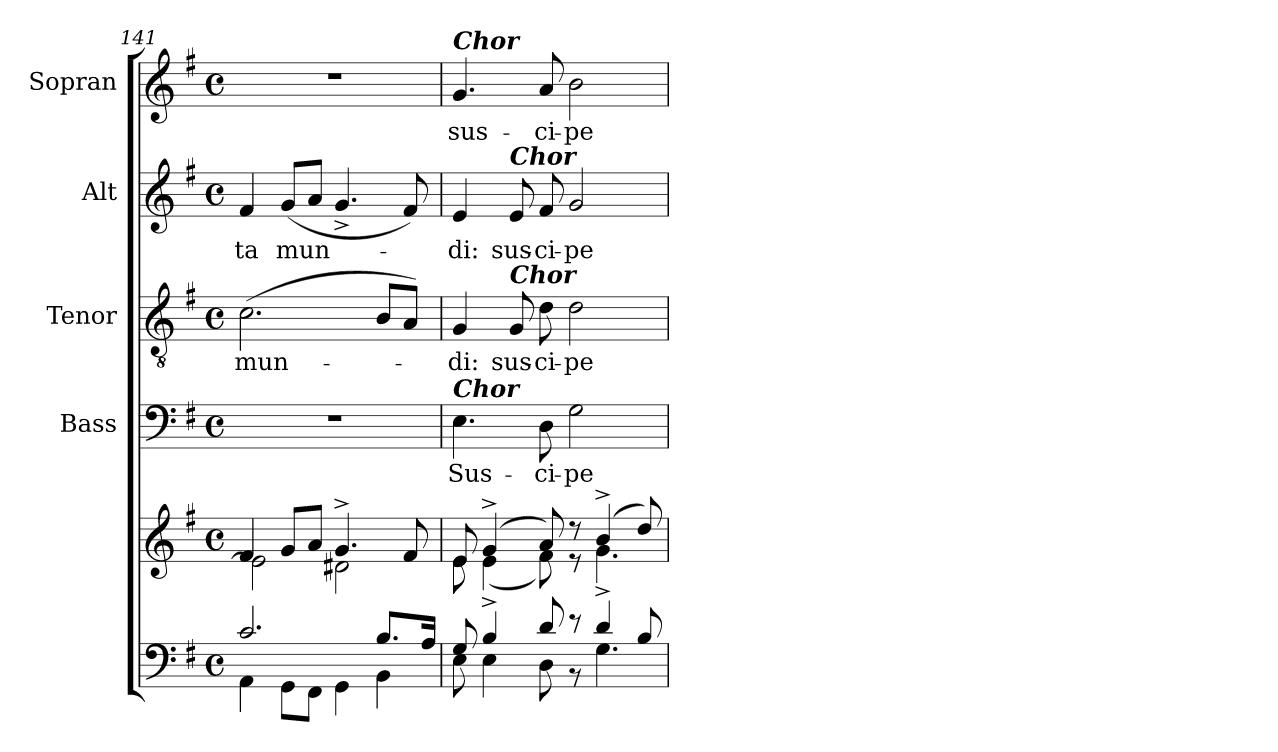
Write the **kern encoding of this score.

**kern	**kern	**kern	**text	**kern	**text	**kern	**text	**kern	**text
*part5	*part5	*part4	*part4	*part3	*part3	*part2	*part2	*part1	*part1
*staff6	*staff5	*staff4	*staff4	*staff3	*staff3	*staff2	*staff2	*staff1	*staff1
*	*	*I"Bass	*	*I"Tenor	*	*I"Alt	*	*I"Sopran	*
*	*	*I'B.	*	*I'T.	*	*I'A.	*	*I'S.	*
!!LO:PB:g=z
*clefF4	*clefG2	*clefF4	*	*clefGv2	*	*clefG2	*	*clefG2	*
*k[f#]	*k[f#]	*k[f#]	*	*k[f#]	*	*k[f#]	*	*k[f#]	*
*G:	*G:	*G:	*	*G:	*	*G:	*	*G:	*
*M4/4	*M4/4	*M4/4	*	*M4/4	*	*M4/4	*	*M4/4	*
*met(c)	*met(c)	*met(c)	*	*met(c)	*	*met(c)	*	*met(c)	*
=141	=141	=141	=141	=141	=141	=141	=141	=141	=141
*^	*^	*	*	*	*	*	*	*	*
!	!	!	!	!	!	!	!LO:LY:b	!	!LO:LY:b	!	!
2.c/	4AA\	4f#/	2e\]	1r	.	(>2.c\	mun-	4f#/	-ta	1r	.
!	!	!	!	!	!	!	!	!	!LO:LY:b	!	!
.	8GG\L	8g/L	.	.	.	.	.	(<8g/L	mun-	.	.
.	8FF#\J	8a/J	.	.	.	.	.	8a/J	.	.	.
.	4GG\	4.g^>^</	2d#X\	.	.	.	.	4.g^</	.	.	.
8.B/L	4BB\	.	.	.	.	8B/L	.	.	.	.	.
.	.	8f#/	.	.	.	8A/J)	.	8f#/)	.	.	.
16A/Jk	.	.	.	.	.	.	.	.	.	.	.
=142	=142	=142	=142	=142	=142	=142	=142	=142	=142	=142	=142
!	!	!	!	!	!	!	!	!	!	!LO:TX:a:Bi:t=Chor	!
!	!	!	!	!LO:TX:a:Bi:t=Chor	!	!	!	!	!	!	!
!	!	!	!	!	!LO:LY:b	!	!LO:LY:b	!	!LO:LY:b	!	!LO:LY:b
8G/	8E\	8e/	8e\	4.E\	Sus-	4G/	-di:	4e/	-di:	4.g/	sus-
4B^</	4E\	(4g^>/	(<4e\	.	.	.	.	.	.	.	.
!	!	!	!	!	!	!	!	!LO:TX:a:Bi:t=Chor	!	!	!
!	!	!	!	!	!	!LO:TX:a:Bi:t=Chor	!	!	!	!	!
!	!	!	!	!	!	!	!LO:LY:b	!	!LO:LY:b	!	!
.	.	.	.	.	.	8G/	sus-	8e/	sus-	.	.
!	!	!	!	!	!LO:LY:b	!	!LO:LY:b	!	!LO:LY:b	!	!LO:LY:b
8d/	8D\	8a/)	8f#\)	8D\	-ci-	8d\	-ci-	8f#/	-ci-	8a/	-ci-
!	!	!	!	!	!LO:LY:b	!	!LO:LY:b	!	!LO:LY:b	!	!LO:LY:b
8r	8r	8r	8r	2G\	-pe	2d\	-pe	2g/	-pe	2b\	-pe
4d^>/	4.G\	(4b^>/	4.g\	.	.	.	.	.	.	.	.
8B/	.	8dd/)	.	.	.	.	.	.	.	.	.
*v	*v	*	*	*	*	*	*	*	*	*	*
*	*v	*v	*	*	*	*	*	*	*	*
=	=	=	=	=	=	=	=	=	=
*-	*-	*-	*-	*-	*-	*-	*-	*-	*-
